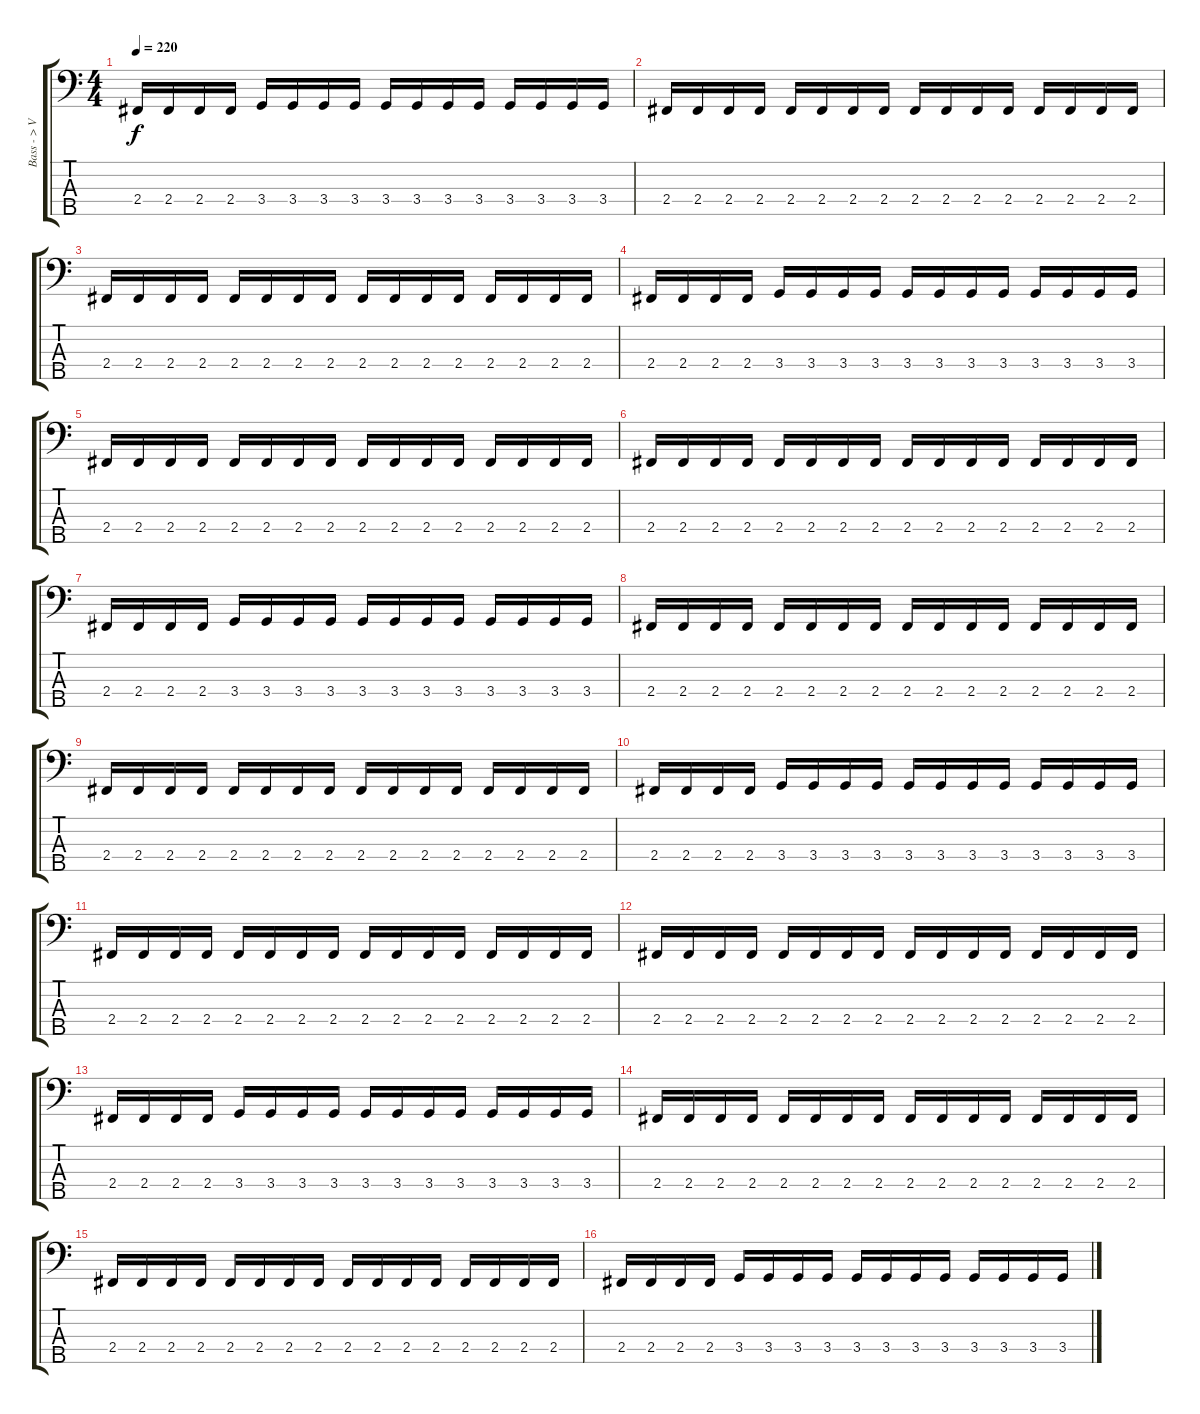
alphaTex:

\track ("Bass - > Vortex" "Bass - > V") {instrument electricbassfinger}
\staff {score tabs}
\tuning (G2 D2 A1 E1 B0) {hide}
\ts (4 4)
\tempo 220
\clef f4
\ks c
2.4.16{dy f} 2.4.16 2.4.16 2.4.16 3.4.16 3.4.16 3.4.16 3.4.16 3.4.16 3.4.16 3.4.16 3.4.16 3.4.16 3.4.16 3.4.16 3.4.16 |
2.4.16 2.4.16 2.4.16 2.4.16 2.4.16 2.4.16 2.4.16 2.4.16 2.4.16 2.4.16 2.4.16 2.4.16 2.4.16 2.4.16 2.4.16 2.4.16 |
2.4.16 2.4.16 2.4.16 2.4.16 2.4.16 2.4.16 2.4.16 2.4.16 2.4.16 2.4.16 2.4.16 2.4.16 2.4.16 2.4.16 2.4.16 2.4.16 |
2.4.16 2.4.16 2.4.16 2.4.16 3.4.16 3.4.16 3.4.16 3.4.16 3.4.16 3.4.16 3.4.16 3.4.16 3.4.16 3.4.16 3.4.16 3.4.16 |
2.4.16 2.4.16 2.4.16 2.4.16 2.4.16 2.4.16 2.4.16 2.4.16 2.4.16 2.4.16 2.4.16 2.4.16 2.4.16 2.4.16 2.4.16 2.4.16 |
2.4.16 2.4.16 2.4.16 2.4.16 2.4.16 2.4.16 2.4.16 2.4.16 2.4.16 2.4.16 2.4.16 2.4.16 2.4.16 2.4.16 2.4.16 2.4.16 |
2.4.16 2.4.16 2.4.16 2.4.16 3.4.16 3.4.16 3.4.16 3.4.16 3.4.16 3.4.16 3.4.16 3.4.16 3.4.16 3.4.16 3.4.16 3.4.16 |
2.4.16 2.4.16 2.4.16 2.4.16 2.4.16 2.4.16 2.4.16 2.4.16 2.4.16 2.4.16 2.4.16 2.4.16 2.4.16 2.4.16 2.4.16 2.4.16 |
2.4.16 2.4.16 2.4.16 2.4.16 2.4.16 2.4.16 2.4.16 2.4.16 2.4.16 2.4.16 2.4.16 2.4.16 2.4.16 2.4.16 2.4.16 2.4.16 |
2.4.16 2.4.16 2.4.16 2.4.16 3.4.16 3.4.16 3.4.16 3.4.16 3.4.16 3.4.16 3.4.16 3.4.16 3.4.16 3.4.16 3.4.16 3.4.16 |
2.4.16 2.4.16 2.4.16 2.4.16 2.4.16 2.4.16 2.4.16 2.4.16 2.4.16 2.4.16 2.4.16 2.4.16 2.4.16 2.4.16 2.4.16 2.4.16 |
2.4.16 2.4.16 2.4.16 2.4.16 2.4.16 2.4.16 2.4.16 2.4.16 2.4.16 2.4.16 2.4.16 2.4.16 2.4.16 2.4.16 2.4.16 2.4.16 |
2.4.16 2.4.16 2.4.16 2.4.16 3.4.16 3.4.16 3.4.16 3.4.16 3.4.16 3.4.16 3.4.16 3.4.16 3.4.16 3.4.16 3.4.16 3.4.16 |
2.4.16 2.4.16 2.4.16 2.4.16 2.4.16 2.4.16 2.4.16 2.4.16 2.4.16 2.4.16 2.4.16 2.4.16 2.4.16 2.4.16 2.4.16 2.4.16 |
2.4.16 2.4.16 2.4.16 2.4.16 2.4.16 2.4.16 2.4.16 2.4.16 2.4.16 2.4.16 2.4.16 2.4.16 2.4.16 2.4.16 2.4.16 2.4.16 |
2.4.16 2.4.16 2.4.16 2.4.16 3.4.16 3.4.16 3.4.16 3.4.16 3.4.16 3.4.16 3.4.16 3.4.16 3.4.16 3.4.16 3.4.16 3.4.16
